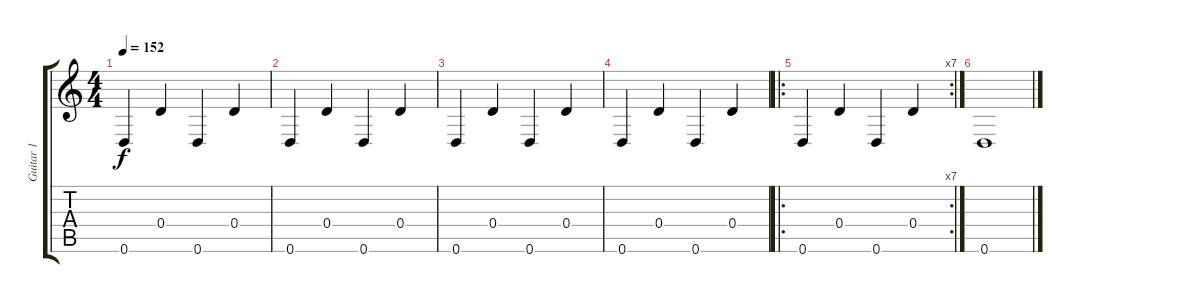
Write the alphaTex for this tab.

\track ("Guitar 1" "Guitar 1") {instrument acousticguitarsteel}
\staff {score tabs}
\tuning (D4 B3 G3 D3 A2 D2) {hide}
\ts (4 4)
\tempo 152
\clef g2
\ks c
0.6.4{dy f} 0.4.4 0.6.4 0.4.4 |
0.6.4 0.4.4 0.6.4 0.4.4 |
0.6.4 0.4.4 0.6.4 0.4.4 |
0.6.4 0.4.4 0.6.4 0.4.4 |
\ro
\rc 7
0.6.4 0.4.4 0.6.4 0.4.4 |
0.6.1
